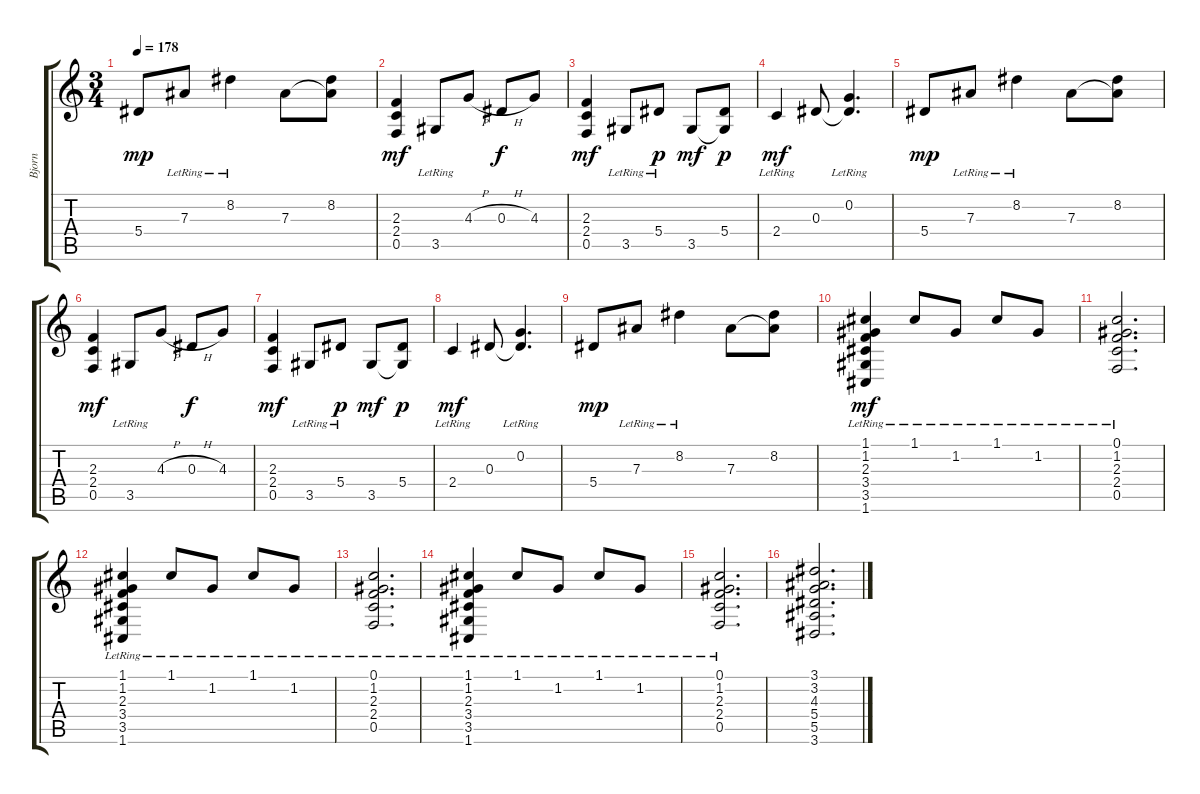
\track ("Bjorn" "Bjorn") {instrument overdrivenguitar}
\staff {score tabs}
\tuning (C4 G3 Eb3 Bb2 F2 C2) {hide}
\ts (3 4)
\tempo 178
\clef g2
\ks c
5.4.8{dy mp} 7.3{lr}.8 8.2{lr}.4 7.3.8 (8.2 7.3{t}).8 |
(2.3 2.4 0.5).4{dy mf} 3.5{lr}.8 4.3{h}.8 0.3{h}.8{dy f} 4.3.8 |
(2.3 2.4 0.5).4{dy mf} 3.5{lr}.8 5.4{lr}.8{dy p} 3.5.8{dy mf} (5.4 3.5{t}).8{dy p} |
2.4{lr}.4{dy mf} 0.3.8 (0.2{lr} 0.3{t}).4{d} |
5.4.8{dy mp} 7.3{lr}.8 8.2{lr}.4 7.3.8 (8.2 7.3{t}).8 |
(2.3 2.4 0.5).4{dy mf} 3.5{lr}.8 4.3{h}.8 0.3{h}.8{dy f} 4.3.8 |
(2.3 2.4 0.5).4{dy mf} 3.5{lr}.8 5.4{lr}.8{dy p} 3.5.8{dy mf} (5.4 3.5{t}).8{dy p} |
2.4{lr}.4{dy mf} 0.3.8 (0.2{lr} 0.3{t}).4{d} |
5.4.8{dy mp} 7.3{lr}.8 8.2{lr}.4 7.3.8 (8.2 7.3{t}).8 |
(1.1{lr} 1.2{lr} 2.3{lr} 3.4{lr} 3.5{lr} 1.6{lr}).4{dy mf volume 11 balance 1} 1.1{lr}.8 1.2{lr}.8 1.1{lr}.8 1.2{lr}.8 |
(0.1{lr} 1.2{lr} 2.3{lr} 2.4{lr} 0.5{lr}).2{d} |
(1.1{lr} 1.2{lr} 2.3{lr} 3.4{lr} 3.5{lr} 1.6{lr}).4 1.1{lr}.8 1.2{lr}.8 1.1{lr}.8 1.2{lr}.8 |
(0.1{lr} 1.2{lr} 2.3{lr} 2.4{lr} 0.5{lr}).2{d} |
(1.1{lr} 1.2{lr} 2.3{lr} 3.4{lr} 3.5{lr} 1.6{lr}).4 1.1{lr}.8 1.2{lr}.8 1.1{lr}.8 1.2{lr}.8 |
(0.1{lr} 1.2{lr} 2.3{lr} 2.4{lr} 0.5{lr}).2{d} |
(3.1 3.2 4.3 5.4 5.5 3.6).2{d}
